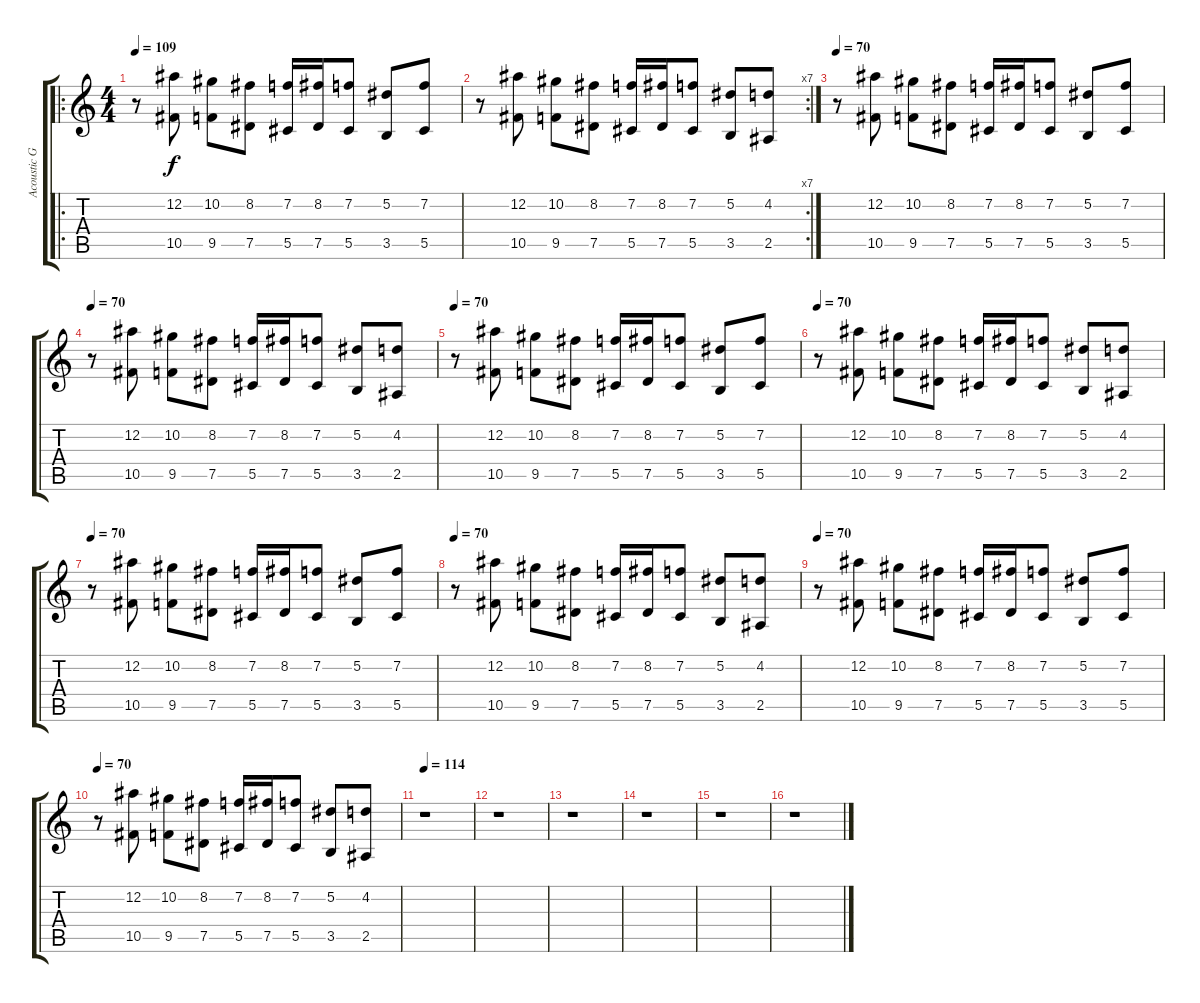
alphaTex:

\track ("Acoustic Guitar" "Acoustic G") {instrument acousticguitarsteel}
\staff {score tabs}
\tuning (Eb4 Bb3 Gb3 Db3 Ab2 Eb2) {hide}
\ro
\ts (4 4)
\tempo 109
\tempo 70
\tempo 109
\clef g2
\ks c
r.8{dy f instrument acousticguitarsteel} (12.2 10.5).8 (10.2 9.5).8 (8.2 7.5).8 (7.2 5.5).16 (8.2 7.5).16 (7.2 5.5).8 (5.2 3.5).8 (7.2 5.5).8 |
\rc 7
r.8 (12.2 10.5).8 (10.2 9.5).8 (8.2 7.5).8 (7.2 5.5).16 (8.2 7.5).16 (7.2 5.5).8 (5.2 3.5).8 (4.2 2.5).8 |
\tempo 70
r.8 (12.2 10.5).8 (10.2 9.5).8 (8.2 7.5).8 (7.2 5.5).16 (8.2 7.5).16 (7.2 5.5).8 (5.2 3.5).8 (7.2 5.5).8 |
\tempo 70
r.8 (12.2 10.5).8 (10.2 9.5).8 (8.2 7.5).8 (7.2 5.5).16 (8.2 7.5).16 (7.2 5.5).8 (5.2 3.5).8 (4.2 2.5).8 |
\tempo 70
r.8 (12.2 10.5).8 (10.2 9.5).8 (8.2 7.5).8 (7.2 5.5).16 (8.2 7.5).16 (7.2 5.5).8 (5.2 3.5).8 (7.2 5.5).8 |
\tempo 70
r.8 (12.2 10.5).8 (10.2 9.5).8 (8.2 7.5).8 (7.2 5.5).16 (8.2 7.5).16 (7.2 5.5).8 (5.2 3.5).8 (4.2 2.5).8 |
\tempo 70
r.8 (12.2 10.5).8 (10.2 9.5).8 (8.2 7.5).8 (7.2 5.5).16 (8.2 7.5).16 (7.2 5.5).8 (5.2 3.5).8 (7.2 5.5).8 |
\tempo 70
r.8 (12.2 10.5).8 (10.2 9.5).8 (8.2 7.5).8 (7.2 5.5).16 (8.2 7.5).16 (7.2 5.5).8 (5.2 3.5).8 (4.2 2.5).8 |
\tempo 70
r.8 (12.2 10.5).8 (10.2 9.5).8 (8.2 7.5).8 (7.2 5.5).16 (8.2 7.5).16 (7.2 5.5).8 (5.2 3.5).8 (7.2 5.5).8 |
\tempo 70
r.8 (12.2 10.5).8 (10.2 9.5).8 (8.2 7.5).8 (7.2 5.5).16 (8.2 7.5).16 (7.2 5.5).8 (5.2 3.5).8 (4.2 2.5).8 |
\tempo 114
r.1 |
r.1 |
r.1 |
r.1 |
r.1 |
r.1
